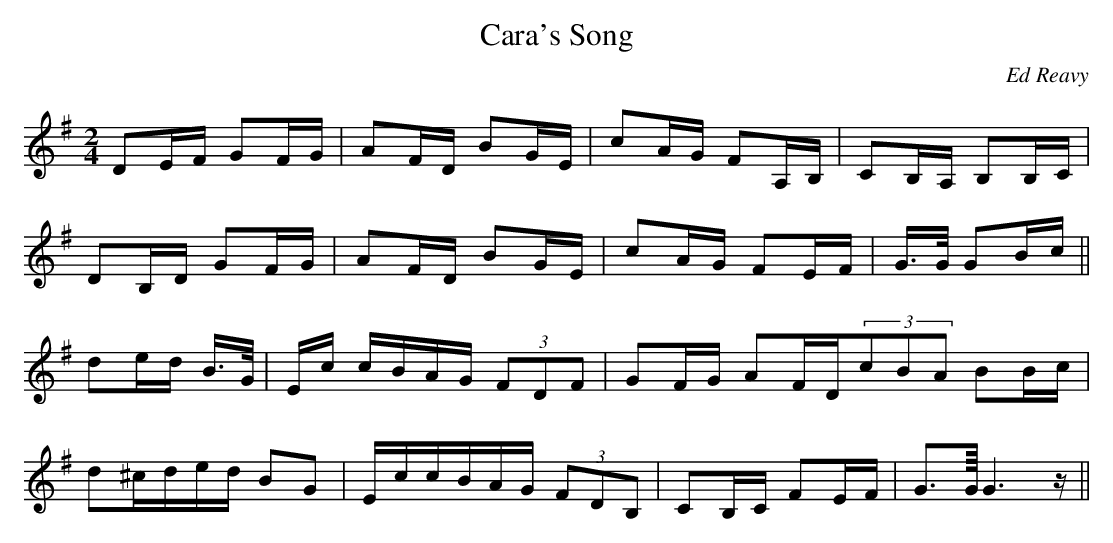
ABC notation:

X:1
T:Cara's Song
C:Ed Reavy
M:2/4
L:1/16
K:G
D2EF G2FG|A2FD B2GE|c2AG F2A,B,|C2B,A, B,2B,C|
D2B,D G2FG| A2FD B2GE|c2AG F2EF|G>G G2Bc||
d2ed B>G|Ec cBAG (3F2D2F2|G2FG A2FD(3c2B2A2 B2Bc|
d2^cded B2G2|EccBAG (3F2D2B,2|C2B,C F2EF|G2>G/2 G6 z||
